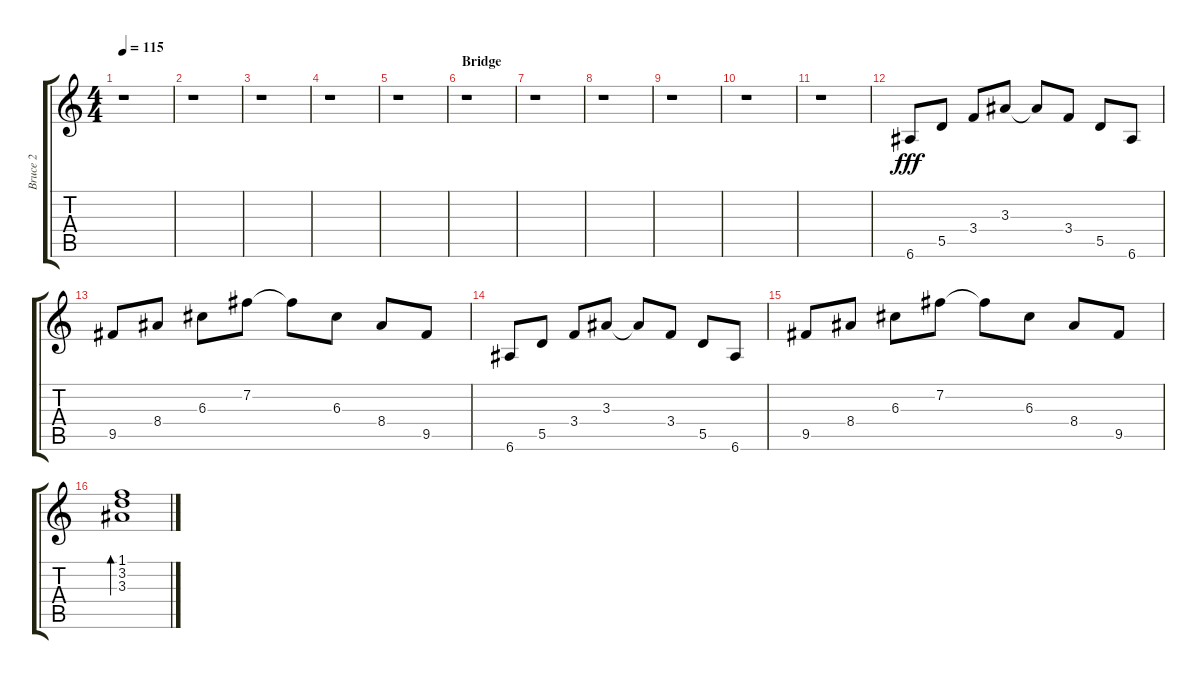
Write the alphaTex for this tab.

\track ("Bruce 2" "Bruce 2") {instrument acousticguitarsteel}
\staff {score tabs}
\tuning (E4 B3 G3 D3 A2 E2) {hide}
\ts (4 4)
\tempo 115
\clef g2
\ks c
r.1{dy fff} |
r.1 |
r.1 |
r.1 |
r.1 |
\section ("" "Bridge")
r.1 |
r.1 |
r.1 |
r.1 |
r.1 |
r.1 |
6.6.8 5.5.8 3.4.8 3.3.8 3.3{t}.8 3.4.8 5.5.8 6.6.8 |
9.5.8 8.4.8 6.3.8 7.2.8 7.2{t}.8 6.3.8 8.4.8 9.5.8 |
6.6.8 5.5.8 3.4.8 3.3.8 3.3{t}.8 3.4.8 5.5.8 6.6.8 |
9.5.8 8.4.8 6.3.8 7.2.8 7.2{t}.8 6.3.8 8.4.8 9.5.8 |
(1.1 3.2 3.3).1{bd 480}
